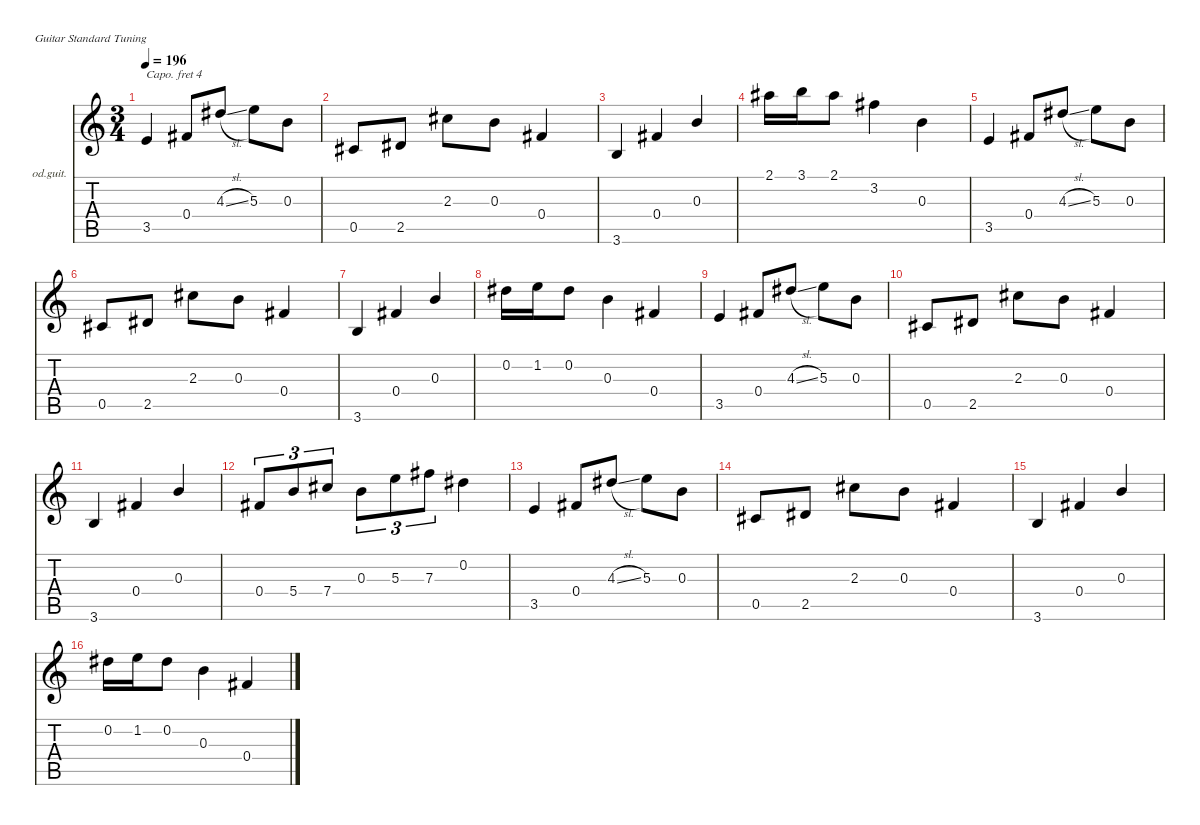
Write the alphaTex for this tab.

\hideDynamics
\bracketExtendMode nobrackets
\firstSystemTrackNameOrientation horizontal
\otherSystemsTrackNameOrientation horizontal
\track ("Overdriven Guitar" "od.guit.") {instrument overdrivenguitar}
\staff {score tabs}
\capo 4
\tuning (E4 B3 G3 D3 A2 E2)
\ts (3 4)
\tempo 196
\clef g2
\ks aminor
3.5.4{dy mf beam Up} 0.4{acc #}.8{beam Up} 4.3{sl acc #}.8{beam Up} 5.3.8{beam Down} 0.3.8{beam Down} |
0.5{acc #}.8{beam Up} 2.5{acc #}.8{beam Up} 2.3{acc #}.8{beam Down} 0.3.8{beam Down} 0.4{acc #}.4{beam Up} |
3.6.4{beam Up} 0.4{acc #}.4{beam Up} 0.3.4{beam Up} |
2.1{acc #}.16{beam Down} 3.1.16{beam Down} 2.1{acc #}.8{beam Down} 3.2{acc #}.4{beam Down} 0.3.4{beam Down} |
3.5.4{beam Up} 0.4{acc #}.8{beam Up} 4.3{sl acc #}.8{beam Up} 5.3.8{beam Down} 0.3.8{beam Down} |
0.5{acc #}.8{beam Up} 2.5{acc #}.8{beam Up} 2.3{acc #}.8{beam Down} 0.3.8{beam Down} 0.4{acc #}.4{beam Up} |
3.6.4{beam Up} 0.4{acc #}.4{beam Up} 0.3.4{beam Up} |
0.2{acc #}.16{beam Down} 1.2.16{beam Down} 0.2{acc #}.8{beam Down} 0.3.4{beam Down} 0.4{acc #}.4{beam Up} |
3.5.4{beam Up} 0.4{acc #}.8{beam Up} 4.3{sl acc #}.8{beam Up} 5.3.8{beam Down} 0.3.8{beam Down} |
0.5{acc #}.8{beam Up} 2.5{acc #}.8{beam Up} 2.3{acc #}.8{beam Down} 0.3.8{beam Down} 0.4{acc #}.4{beam Up} |
3.6.4{beam Up} 0.4{acc #}.4{beam Up} 0.3.4{beam Up} |
0.4{acc #}.8{tu (3 2) beam Up} 5.4.8{tu (3 2) beam Up} 7.4{acc #}.8{tu (3 2) beam Up} 0.3.8{tu (3 2) beam Down} 5.3.8{tu (3 2) beam Down} 7.3{acc #}.8{tu (3 2) beam Down} 0.2{acc #}.4{beam Down} |
3.5.4{beam Up} 0.4{acc #}.8{beam Up} 4.3{sl acc #}.8{beam Up} 5.3.8{beam Down} 0.3.8{beam Down} |
0.5{acc #}.8{beam Up} 2.5{acc #}.8{beam Up} 2.3{acc #}.8{beam Down} 0.3.8{beam Down} 0.4{acc #}.4{beam Up} |
3.6.4{beam Up} 0.4{acc #}.4{beam Up} 0.3.4{beam Up} |
0.2{acc #}.16{beam Down} 1.2.16{beam Down} 0.2{acc #}.8{beam Down} 0.3.4{beam Down} 0.4{acc #}.4{beam Up}
